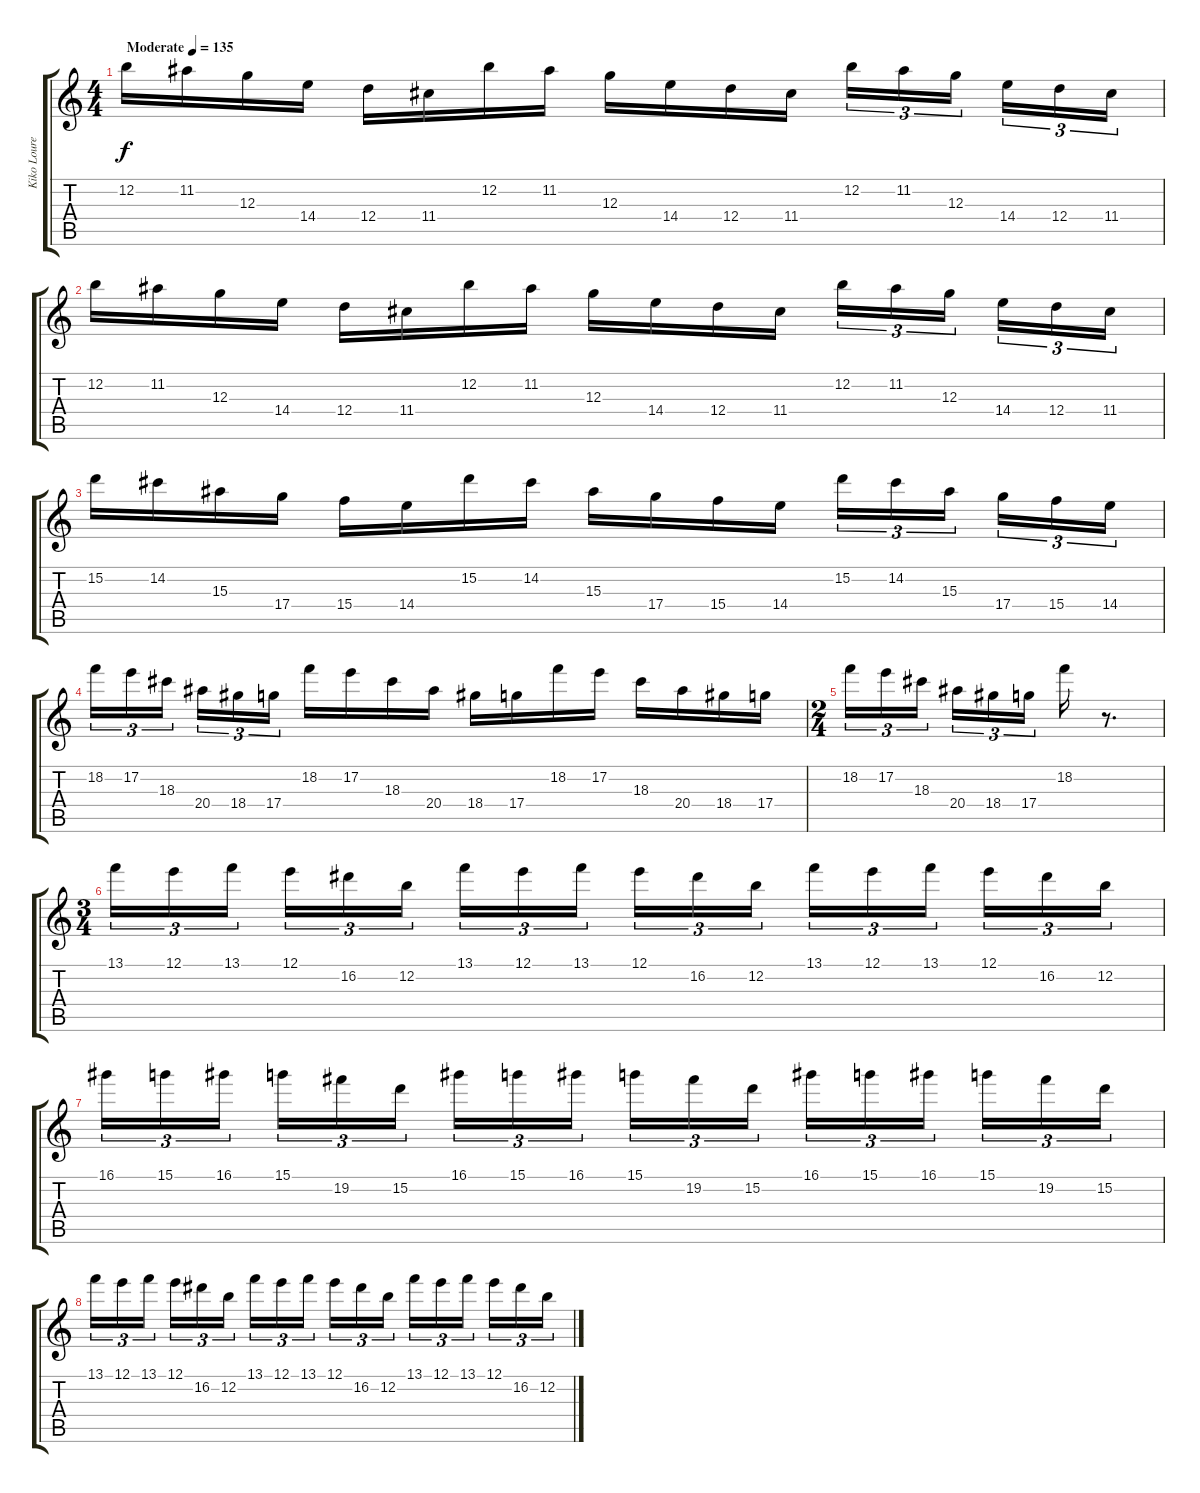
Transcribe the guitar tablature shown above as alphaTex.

\track ("Kiko Loureiro Lead " "Kiko Loure") {instrument distortionguitar}
\staff {score tabs}
\tuning (E4 B3 G3 D3 A2 E2) {hide}
\ts (4 4)
\tempo (135 "Moderate")
\clef g2
\ks c
12.2.16{dy f instrument distortionguitar} 11.2.16 12.3.16 14.4.16 12.4.16 11.4.16 12.2.16 11.2.16 12.3.16 14.4.16 12.4.16 11.4.16 12.2.16{tu (3 2)} 11.2.16{tu (3 2)} 12.3.16{tu (3 2) beam splitsecondary} 14.4.16{tu (3 2)} 12.4.16{tu (3 2)} 11.4.16{tu (3 2)} |
12.2.16 11.2.16 12.3.16 14.4.16 12.4.16 11.4.16 12.2.16 11.2.16 12.3.16 14.4.16 12.4.16 11.4.16 12.2.16{tu (3 2)} 11.2.16{tu (3 2)} 12.3.16{tu (3 2) beam splitsecondary} 14.4.16{tu (3 2)} 12.4.16{tu (3 2)} 11.4.16{tu (3 2)} |
15.2.16 14.2.16 15.3.16 17.4.16 15.4.16 14.4.16 15.2.16 14.2.16 15.3.16 17.4.16 15.4.16 14.4.16 15.2.16{tu (3 2)} 14.2.16{tu (3 2)} 15.3.16{tu (3 2) beam splitsecondary} 17.4.16{tu (3 2)} 15.4.16{tu (3 2)} 14.4.16{tu (3 2)} |
18.2.16{tu (3 2)} 17.2.16{tu (3 2)} 18.3.16{tu (3 2) beam splitsecondary} 20.4.16{tu (3 2)} 18.4.16{tu (3 2)} 17.4.16{tu (3 2)} 18.2.16 17.2.16 18.3.16 20.4.16 18.4.16 17.4.16 18.2.16 17.2.16 18.3.16 20.4.16 18.4.16 17.4.16 |
\ts (2 4)
18.2.16{tu (3 2)} 17.2.16{tu (3 2)} 18.3.16{tu (3 2) beam splitsecondary} 20.4.16{tu (3 2)} 18.4.16{tu (3 2)} 17.4.16{tu (3 2)} 18.2.16 r.8{d} |
\ts (3 4)
13.1.16{tu (3 2)} 12.1.16{tu (3 2)} 13.1.16{tu (3 2) beam splitsecondary} 12.1.16{tu (3 2)} 16.2.16{tu (3 2)} 12.2.16{tu (3 2)} 13.1.16{tu (3 2)} 12.1.16{tu (3 2)} 13.1.16{tu (3 2) beam splitsecondary} 12.1.16{tu (3 2)} 16.2.16{tu (3 2)} 12.2.16{tu (3 2)} 13.1.16{tu (3 2)} 12.1.16{tu (3 2)} 13.1.16{tu (3 2) beam splitsecondary} 12.1.16{tu (3 2)} 16.2.16{tu (3 2)} 12.2.16{tu (3 2)} |
16.1.16{tu (3 2)} 15.1.16{tu (3 2)} 16.1.16{tu (3 2) beam splitsecondary} 15.1.16{tu (3 2)} 19.2.16{tu (3 2)} 15.2.16{tu (3 2)} 16.1.16{tu (3 2)} 15.1.16{tu (3 2)} 16.1.16{tu (3 2) beam splitsecondary} 15.1.16{tu (3 2)} 19.2.16{tu (3 2)} 15.2.16{tu (3 2)} 16.1.16{tu (3 2)} 15.1.16{tu (3 2)} 16.1.16{tu (3 2) beam splitsecondary} 15.1.16{tu (3 2)} 19.2.16{tu (3 2)} 15.2.16{tu (3 2)} |
13.1.16{tu (3 2)} 12.1.16{tu (3 2)} 13.1.16{tu (3 2) beam splitsecondary} 12.1.16{tu (3 2)} 16.2.16{tu (3 2)} 12.2.16{tu (3 2)} 13.1.16{tu (3 2)} 12.1.16{tu (3 2)} 13.1.16{tu (3 2) beam splitsecondary} 12.1.16{tu (3 2)} 16.2.16{tu (3 2)} 12.2.16{tu (3 2)} 13.1.16{tu (3 2)} 12.1.16{tu (3 2)} 13.1.16{tu (3 2) beam splitsecondary} 12.1.16{tu (3 2)} 16.2.16{tu (3 2)} 12.2.16{tu (3 2)}
